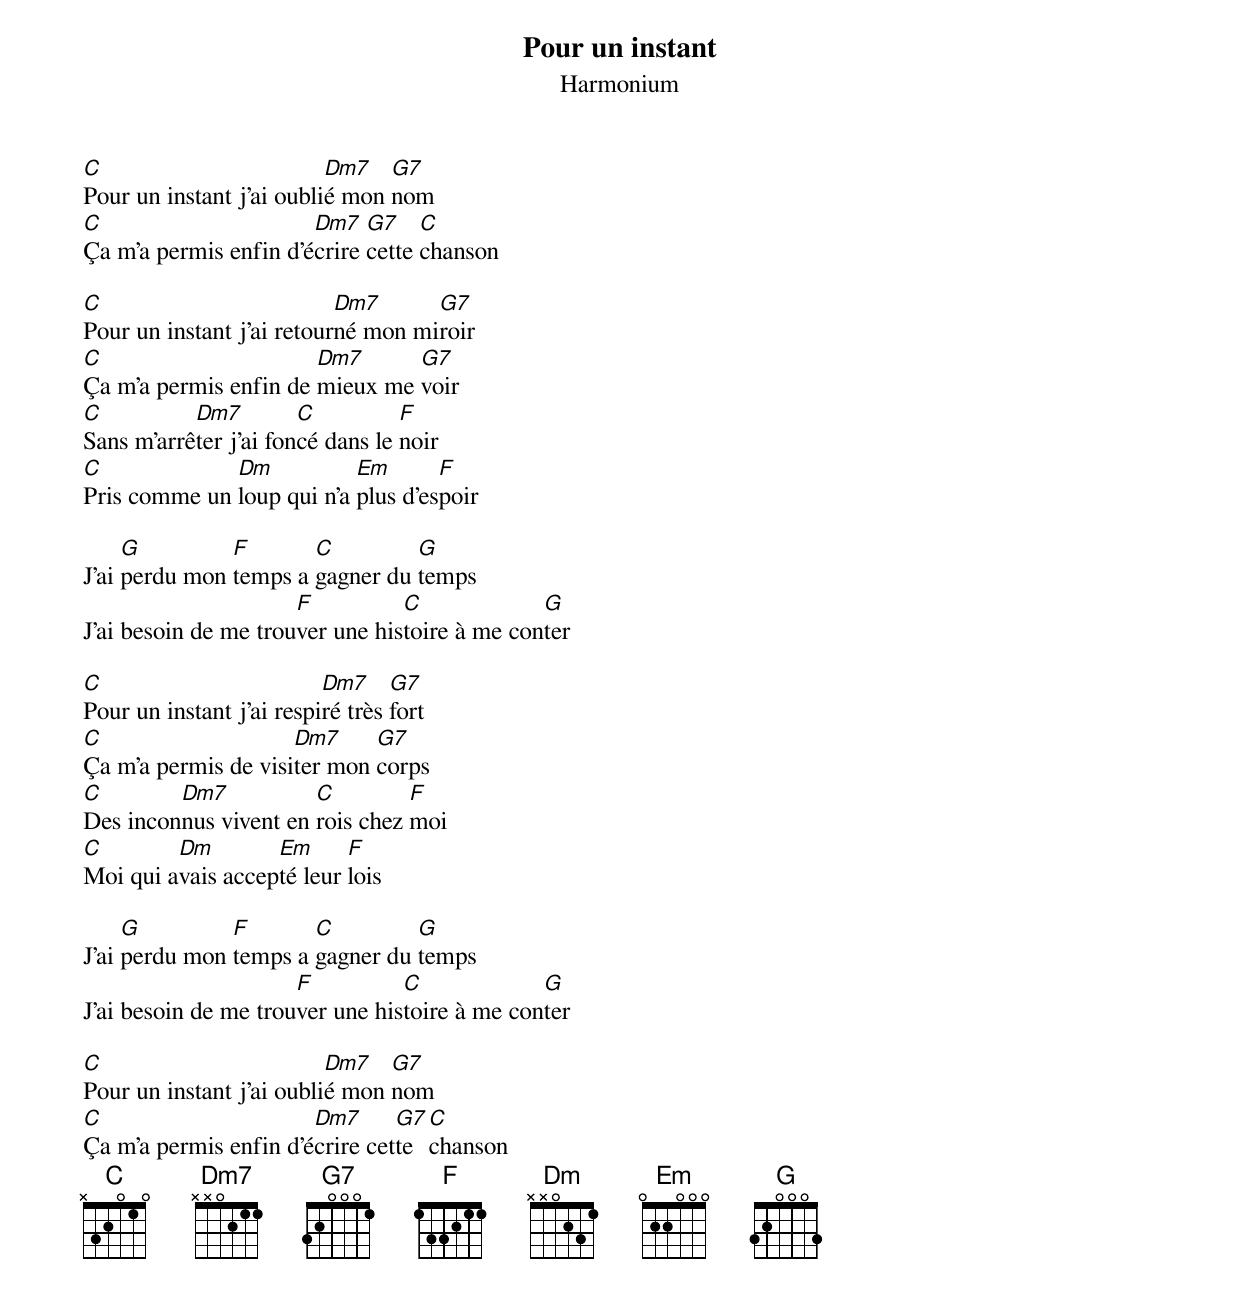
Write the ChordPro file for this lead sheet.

{title:Pour un instant}
{st:Harmonium}
[C]Pour un instant j'ai oubli[Dm7]é mon [G7]nom
[C]Ça m'a permis enfin d'é[Dm7]crire [G7]cette [C]chanson

[C]Pour un instant j'ai retour[Dm7]né mon mi[G7]roir
[C]Ça m'a permis enfin de [Dm7]mieux me [G7]voir
[C]Sans m'arrê[Dm7]ter j'ai fon[C]cé dans le [F]noir
[C]Pris comme un [Dm]loup qui n'a [Em]plus d'es[F]poir

J'ai [G]perdu mon [F]temps a [C]gagner du [G]temps
J'ai besoin de me trou[F]ver une his[C]toire à me con[G]ter

[C]Pour un instant j'ai respi[Dm7]ré très [G7]fort
[C]Ça m'a permis de visi[Dm7]ter mon [G7]corps
[C]Des incon[Dm7]nus vivent en [C]rois chez [F]moi
[C]Moi qui a[Dm]vais accep[Em]té leur [F]lois

J'ai [G]perdu mon [F]temps a [C]gagner du [G]temps
J'ai besoin de me trou[F]ver une his[C]toire à me con[G]ter

[C]Pour un instant j'ai oubli[Dm7]é mon [G7]nom
[C]Ça m'a permis enfin d'é[Dm7]crire cet[G7]te [C]chanson
